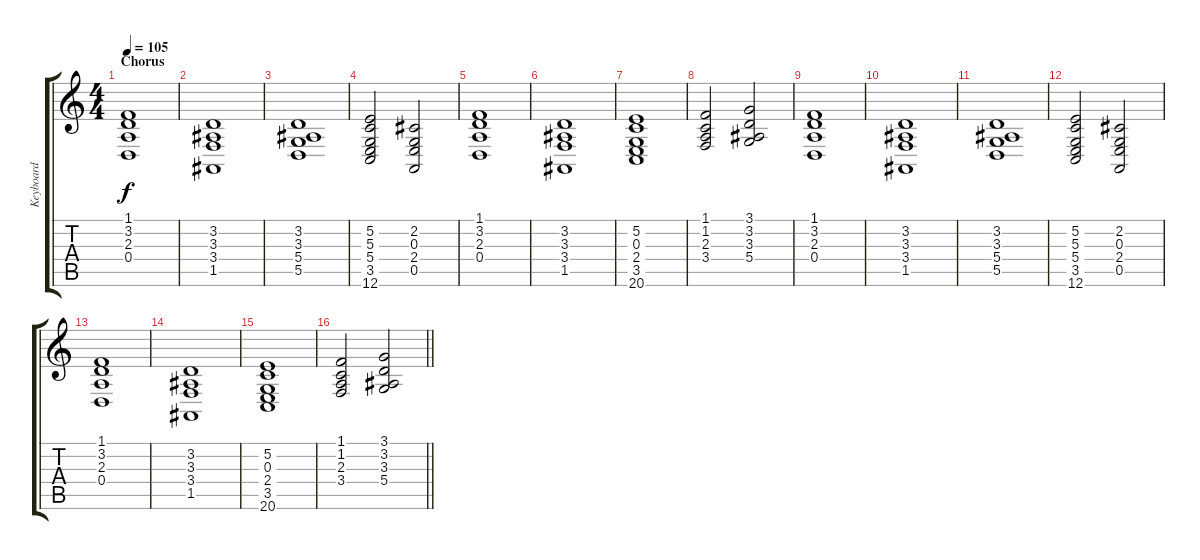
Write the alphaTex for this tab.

\track ("Keyboard" "Keyboard") {instrument stringensemble1}
\staff {score tabs}
\tuning (E4 B3 G3 D3 A2 E2) {hide}
\ts (4 4)
\section ("" "Chorus")
\tempo 105
\clef g2
\ks c
(1.1 3.2 2.3 0.4).1{dy f} |
(3.2 3.3 3.4 1.5).1 |
(3.2 3.3 5.4 5.5).1 |
(5.2 5.3 5.4 3.5 12.6).2 (2.2 0.3 2.4 0.5).2 |
(1.1 3.2 2.3 0.4).1 |
(3.2 3.3 3.4 1.5).1 |
(5.2 0.3 2.4 3.5 20.6).1 |
(1.1 1.2 2.3 3.4).2 (3.1 3.2 3.3 5.4).2 |
(1.1 3.2 2.3 0.4).1 |
(3.2 3.3 3.4 1.5).1 |
(3.2 3.3 5.4 5.5).1 |
(5.2 5.3 5.4 3.5 12.6).2 (2.2 0.3 2.4 0.5).2 |
(1.1 3.2 2.3 0.4).1 |
(3.2 3.3 3.4 1.5).1 |
(5.2 0.3 2.4 3.5 20.6).1 |
\barLineRight lightlight
(1.1 1.2 2.3 3.4).2 (3.1 3.2 3.3 5.4).2
